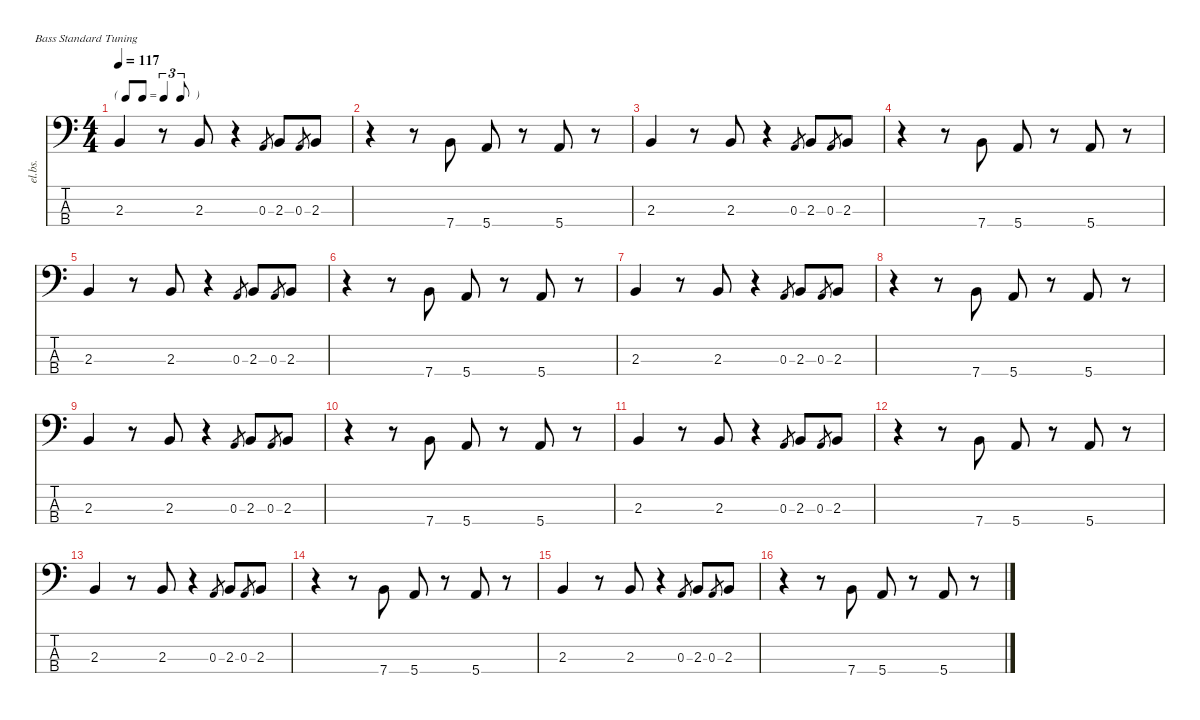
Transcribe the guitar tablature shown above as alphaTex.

\defaultSystemsLayout 4
\hideDynamics
\bracketExtendMode nobrackets
\otherSystemsTrackNameOrientation horizontal
\track ("Basse" "el.bs.") {instrument electricbassfinger}
\staff {score tabs}
\tuning (G2 D2 A1 E1)
\ts (4 4)
\tf triplet8th
\tempo 117
\clef f4
\ks c
2.3.4{dy f beam Up} r.8{beam Up} 2.3.8{beam Up} r.4{beam Up} 0.3.8{gr beam Up} 2.3.8{beam Up} 0.3.8{gr dy mf beam Up} 2.3.8{dy f beam Up} |
r.4{beam Down} r.8{beam Down} 7.4.8{beam Up} 5.4.8{beam Up} r.8{beam Up} 5.4.8{beam Up} r.8{beam Up} |
2.3.4{beam Up} r.8{beam Up} 2.3.8{beam Up} r.4{beam Up} 0.3.8{gr beam Up} 2.3.8{beam Up} 0.3.8{gr dy mf beam Up} 2.3.8{dy f beam Up} |
r.4{beam Down} r.8{beam Down} 7.4.8{beam Up} 5.4.8{beam Up} r.8{beam Up} 5.4.8{beam Up} r.8{beam Up} |
2.3.4{beam Up} r.8{beam Up} 2.3.8{beam Up} r.4{beam Up} 0.3.8{gr beam Up} 2.3.8{beam Up} 0.3.8{gr dy mf beam Up} 2.3.8{dy f beam Up} |
r.4{beam Down} r.8{beam Down} 7.4.8{beam Up} 5.4.8{beam Up} r.8{beam Up} 5.4.8{beam Up} r.8{beam Up} |
2.3.4{beam Up} r.8{beam Up} 2.3.8{beam Up} r.4{beam Up} 0.3.8{gr beam Up} 2.3.8{beam Up} 0.3.8{gr dy mf beam Up} 2.3.8{dy f beam Up} |
r.4{beam Down} r.8{beam Down} 7.4.8{beam Up} 5.4.8{beam Up} r.8{beam Up} 5.4.8{beam Up} r.8{beam Up} |
2.3.4{beam Up} r.8{beam Up} 2.3.8{beam Up} r.4{beam Up} 0.3.8{gr beam Up} 2.3.8{beam Up} 0.3.8{gr dy mf beam Up} 2.3.8{dy f beam Up} |
r.4{beam Down} r.8{beam Down} 7.4.8{beam Up} 5.4.8{beam Up} r.8{beam Up} 5.4.8{beam Up} r.8{beam Up} |
2.3.4{beam Up} r.8{beam Up} 2.3.8{beam Up} r.4{beam Up} 0.3.8{gr beam Up} 2.3.8{beam Up} 0.3.8{gr dy mf beam Up} 2.3.8{dy f beam Up} |
r.4{beam Down} r.8{beam Down} 7.4.8{beam Up} 5.4.8{beam Up} r.8{beam Up} 5.4.8{beam Up} r.8{beam Up} |
2.3.4{beam Up} r.8{beam Up} 2.3.8{beam Up} r.4{beam Up} 0.3.8{gr beam Up} 2.3.8{beam Up} 0.3.8{gr dy mf beam Up} 2.3.8{dy f beam Up} |
r.4{beam Down} r.8{beam Down} 7.4.8{beam Up} 5.4.8{beam Up} r.8{beam Up} 5.4.8{beam Up} r.8{beam Up} |
2.3.4{beam Up} r.8{beam Up} 2.3.8{beam Up} r.4{beam Up} 0.3.8{gr beam Up} 2.3.8{beam Up} 0.3.8{gr dy mf beam Up} 2.3.8{dy f beam Up} |
r.4{beam Down} r.8{beam Down} 7.4.8{beam Up} 5.4.8{beam Up} r.8{beam Up} 5.4.8{beam Up} r.8{beam Up}
